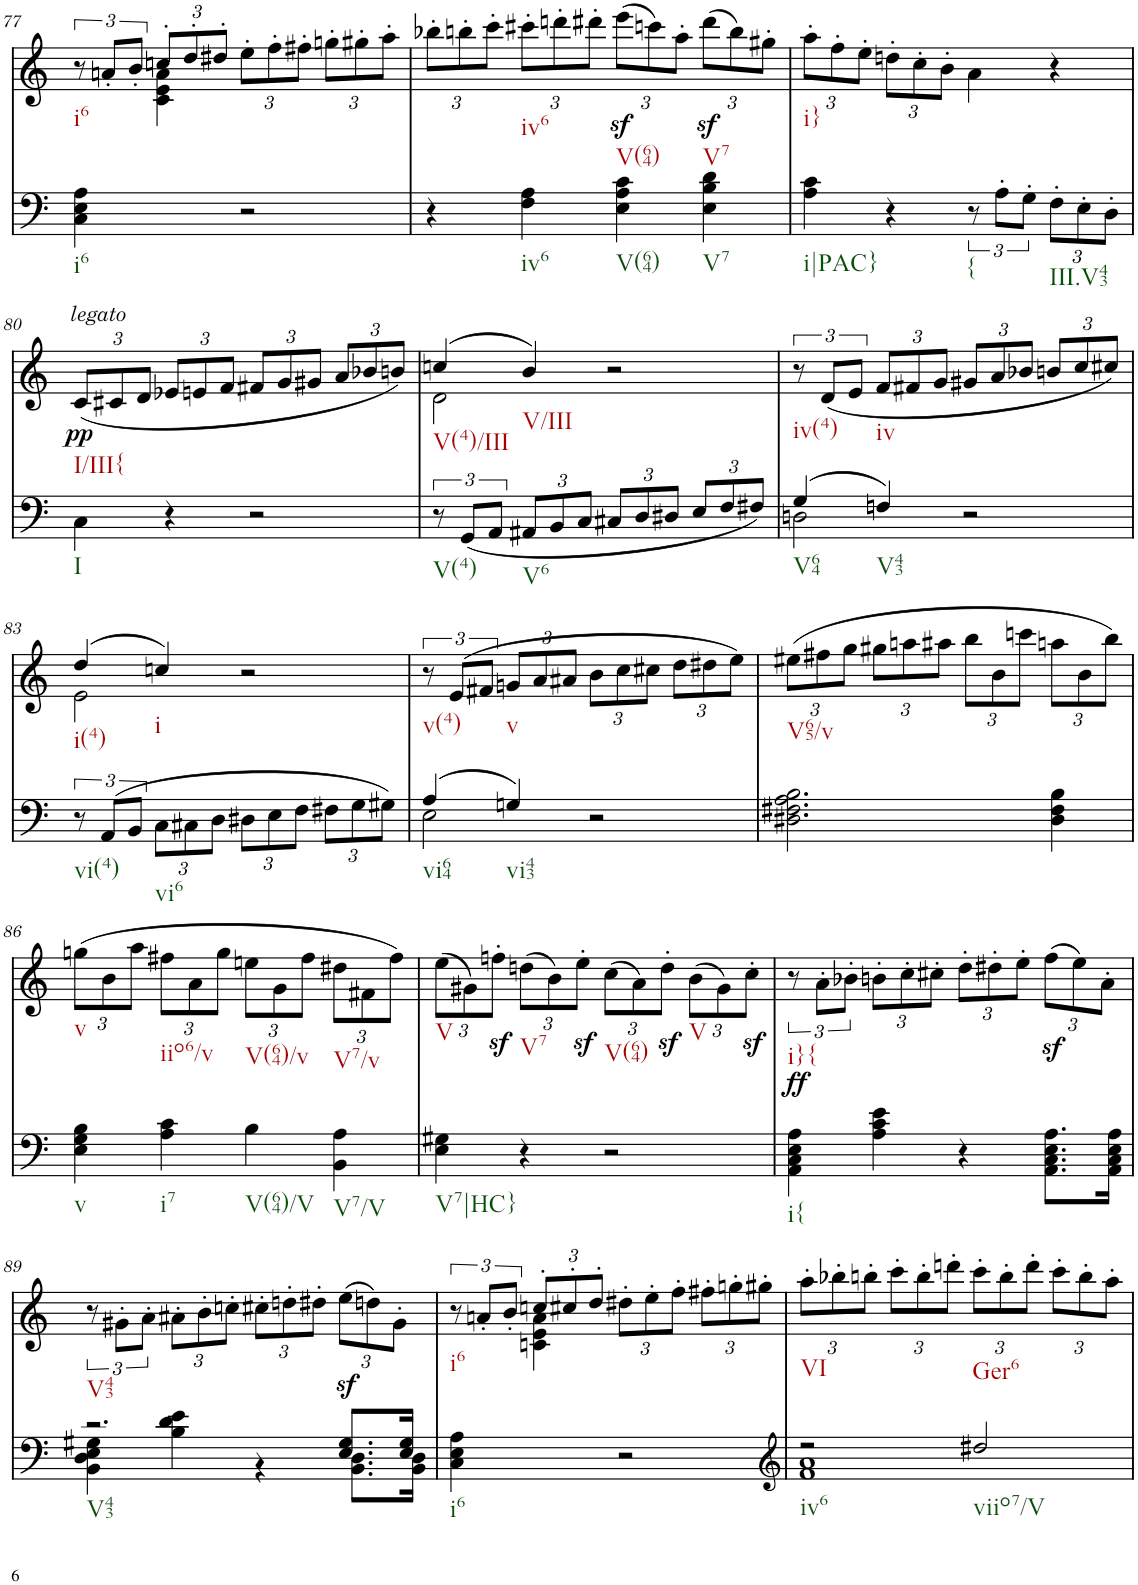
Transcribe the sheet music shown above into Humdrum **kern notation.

**kern	**dynam	**kern	**dynam	**harte
*part2	*part2	*part1	*part1	*part1
*staff2	*staff2	*staff1	*staff1	*
*I"piano	*	*I"piano	*	*
*I'Pno	*	*I'Pno	*	*
!!LO:PB:g=z
*clefF4	*	*clefG2	*	*
*k[]	*	*k[]	*	*
*a:	*	*a:	*	*
*M4/4	*	*M4/4	*	*
=77	=77	=77	=77	=77
*	*	*^	*	*
4C\ 4E\ 4A\	.	12r	4ryy	.	.
.	.	12an'/L	.	.	.
.	.	12b'/J	.	.	.
*	*	*Xbrackettup	*	*	*
4ryy	.	12ccn'/L	4c\ 4e\ 4a\	.	.
.	.	12dd'/	.	.	.
.	.	12dd#X'/J	.	.	.
2r	.	12ee'\L	2ryy	.	.
.	.	12ff'\	.	.	.
.	.	12ff#X'\J	.	.	.
.	.	12ggn'\L	.	.	.
.	.	12gg#X'\	.	.	.
.	.	12aa'\J	.	.	.
*	*	*v	*v	*	*
=78	=78	=78	=78	=78
4r	.	12bb-X'\L	.	.
.	.	12bbn'\	.	.
.	.	12ccc'\J	.	.
4F\ 4A\	.	12ccc#X'\L	.	.
.	.	12dddn'\	.	.
.	.	12ddd#X'\J	.	.
4E\ 4A\ 4c\	.	(12eeez<\L	.	.
.	.	12cccn\)	.	.
.	.	12aa'\J	.	.
4E\ 4B\ 4d\	.	(12ddd#z<\L	.	.
.	.	12bb\)	.	.
.	.	12gg#X'\J	.	.
=79	=79	=79	=79	=79
4A\ 4c\	.	12aa'\L	.	.
.	.	12ff'\	.	.
.	.	12ee'\J	.	.
4r	.	12ddn'\L	.	.
.	.	12cc'\	.	.
.	.	12b'\J	.	.
12r	.	4a\	.	.
12A'\L	.	.	.	.
12G'\J	.	.	.	.
*Xbrackettup	*	*	*	*
12F'\L	.	4r	.	.
12E'\	.	.	.	.
12D'\J	.	.	.	.
!!LO:LB:g=z
=80	=80	=80	=80	=80
!	!	!	!LO:DY:b	!
!	!	!	!LO:DY:n=1:a	!
4C\	.	(12c/L	pp other-dynamics	.
.	.	12c#X/	.	.
.	.	12d/J	.	.
4r	.	12e-X/L	.	.
.	.	12en/	.	.
.	.	12f/J	.	.
2r	.	12f#X/L	.	.
.	.	12g/	.	.
.	.	12g#X/J	.	.
.	.	12a/L	.	.
.	.	12b-X/	.	.
.	.	12bn/J)	.	.
=81	=81	=81	=81	=81
*brackettup	*	*	*	*
*	*	*^	*	*
12r	.	(4ccn/	2d\	.	.
(<12GG/L	.	.	.	.	.
12AA/J	.	.	.	.	.
*Xbrackettup	*	*	*	*	*
12AA#X/L	.	4b/)	.	.	.
12BB/	.	.	.	.	.
12C/J	.	.	.	.	.
12C#X/L	.	2r	2ryy	.	.
12D/	.	.	.	.	.
12D#X/J	.	.	.	.	.
12E/L	.	.	.	.	.
12F/	.	.	.	.	.
12F#X/J)	.	.	.	.	.
*	*	*v	*v	*	*
=82	=82	=82	=82	=82
*^	*	*	*	*
*	*	*	*brackettup	*	*
(4G/	2Dn\	.	12r	.	.
.	.	.	(12d/L	.	.
.	.	.	12e/J	.	.
*	*	*	*Xbrackettup	*	*
4Fn/)	.	.	12f/L	.	.
.	.	.	12f#X/	.	.
.	.	.	12g/J	.	.
2r	2ryy	.	12g#X/L	.	.
.	.	.	12a/	.	.
.	.	.	12b-X/J	.	.
.	.	.	12bn/L	.	.
.	.	.	12cc/	.	.
.	.	.	12cc#X/J)	.	.
*v	*v	*	*	*	*
!!LO:LB:g=z
=83	=83	=83	=83	=83
*brackettup	*	*	*	*
*	*	*^	*	*
12r	.	(4dd/	2e\	.	.
(12AA/L	.	.	.	.	.
12BB/J	.	.	.	.	.
*Xbrackettup	*	*	*	*	*
12C\L	.	4ccn/)	.	.	.
12C#X\	.	.	.	.	.
12D\J	.	.	.	.	.
12D#X\L	.	2r	2ryy	.	.
12E\	.	.	.	.	.
12F\J	.	.	.	.	.
12F#X\L	.	.	.	.	.
12G\	.	.	.	.	.
12G#X\J)	.	.	.	.	.
*	*	*v	*v	*	*
=84	=84	=84	=84	=84
*^	*	*	*	*
*	*	*	*brackettup	*	*
(4A/	2E\	.	12r	.	.
.	.	.	(12e/L	.	.
.	.	.	12f#X/J	.	.
*	*	*	*Xbrackettup	*	*
4Gn/)	.	.	12gn/L	.	.
.	.	.	12a/	.	.
.	.	.	12a#X/J	.	.
2r	2ryy	.	12b\L	.	.
.	.	.	12cc\	.	.
.	.	.	12cc#X\J	.	.
.	.	.	12dd\L	.	.
.	.	.	12dd#X\	.	.
.	.	.	12ee\J)	.	.
*v	*v	*	*	*	*
=85	=85	=85	=85	=85
2.D#X\ 2.F#X\ 2.A\ 2.B\	.	(12ee#X\L	.	.
.	.	12ff#X\	.	.
.	.	12gg\J	.	.
.	.	12gg#X\L	.	.
.	.	12aan\	.	.
.	.	12aa#X\J	.	.
.	.	12bb\L	.	.
.	.	12b\	.	.
.	.	12cccn\J	.	.
4D#\ 4F#\ 4B\	.	12aan\L	.	.
.	.	12b\	.	.
.	.	12bb\J)	.	.
!!LO:LB:g=z
=86	=86	=86	=86	=86
4E\ 4G\ 4B\	.	(12ggn\L	.	.
.	.	12b\	.	.
.	.	12aa\J	.	.
4A\ 4c\	.	12ff#X\L	.	.
.	.	12a\	.	.
.	.	12gg\J	.	.
4B\	.	12een\L	.	.
.	.	12g\	.	.
.	.	12ff#\J	.	.
4BB\ 4A\	.	12dd#X\L	.	.
.	.	12f#X\	.	.
.	.	12ff#\J)	.	.
=87	=87	=87	=87	=87
4E\ 4G#X\	.	(12ee\L	.	.
.	.	12g#X\)	.	.
.	.	12ffnz<'\J	.	.
4r	.	(12ddn\L	.	.
.	.	12b\)	.	.
.	.	12eez<'\J	.	.
2r	.	(12cc\L	.	.
.	.	12a\)	.	.
.	.	12ddz<'\J	.	.
.	.	(12b\L	.	.
.	.	12g#\)	.	.
.	.	12ccz<'\J	.	.
=88	=88	=88	=88	=88
*	*	*brackettup	*	*
!	!LO:DY:a	!	!	!
4AA\ 4C\ 4E\ 4A\	ff	12r	.	.
.	.	12a'\L	.	.
.	.	12b-X'\J	.	.
*	*	*Xbrackettup	*	*
4A\ 4c\ 4e\	.	12bn'\L	.	.
.	.	12cc'\	.	.
.	.	12cc#X'\J	.	.
4r	.	12dd'\L	.	.
.	.	12dd#X'\	.	.
.	.	12ee'\J	.	.
8.AA\ 8.C\ 8.E\ 8.A\L	.	(12ffz<\L	.	.
.	.	12ee\)	.	.
.	.	12a'\J	.	.
16AA\ 16C\ 16E\ 16A\Jk	.	.	.	.
!!LO:LB:g=z
=89	=89	=89	=89	=89
*^	*	*	*	*
*	*	*	*brackettup	*	*
2.r	4BB\ 4D\ 4E\ 4G#X\	.	12r	.	.
.	.	.	12g#X'\L	.	.
.	.	.	12a'\J	.	.
*	*	*	*Xbrackettup	*	*
.	4B\ 4d\ 4e\	.	12a#X'\L	.	.
.	.	.	12b'\	.	.
.	.	.	12ccn'\J	.	.
.	4r	.	12cc#X'\L	.	.
.	.	.	12ddn'\	.	.
.	.	.	12dd#X'\J	.	.
8.E/ 8.G#/L	8.BB\ 8.D\L	.	(12eez<\L	.	.
.	.	.	12ddn\)	.	.
.	.	.	12g#'\J	.	.
16E/ 16G#/Jk	16BB\ 16D\Jk	.	.	.	.
*v	*v	*	*	*	*
=90	=90	=90	=90	=90
*	*	*brackettup	*	*
*	*	*^	*	*
4C\ 4E\ 4A\	.	12r	4ryy	.	.
.	.	12an'/L	.	.	.
.	.	12b'/J	.	.	.
*	*	*Xbrackettup	*	*	*
4ryy	.	12ccn'/L	4cn\ 4e\ 4a\	.	.
.	.	12cc#X'/	.	.	.
.	.	12dd'/J	.	.	.
2r	.	12dd#X'\L	2ryy	.	.
.	.	12ee'\	.	.	.
.	.	12ff'\J	.	.	.
.	.	12ff#X'\L	.	.	.
.	.	12ggn'\	.	.	.
.	.	12gg#X'\J	.	.	.
*	*	*v	*v	*	*
=91	=91	=91	=91	=91
*clefG2	*	*	*	*
*^	*	*	*	*
2r	1f 1a	.	12aa'\L	.	.
.	.	.	12bb-X'\	.	.
.	.	.	12bbn'\J	.	.
.	.	.	12ccc'\L	.	.
.	.	.	12bb'\	.	.
.	.	.	12dddn'\J	.	.
!	!	!	!	!	!LO:H:kt=Ger6
2dd#X/	.	.	12ccc'\L	.	N
.	.	.	12bb'\	.	.
.	.	.	12ddd'\J	.	.
.	.	.	12ccc'\L	.	.
.	.	.	12bb'\	.	.
.	.	.	12aa'\J	.	.
*v	*v	*	*	*	*
=	=	=	=	=
*-	*-	*-	*-	*-
